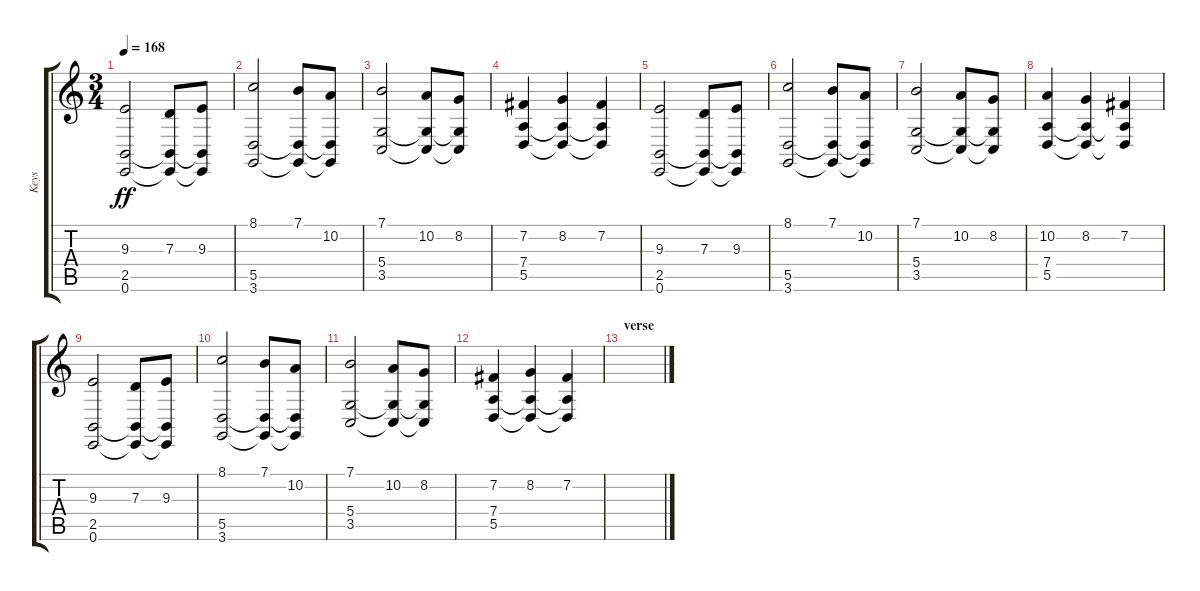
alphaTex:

\track ("Keys" "Keys") {instrument synthstrings1}
\staff {score tabs}
\tuning (E4 B3 G3 D3 A2 E2) {hide}
\ts (3 4)
\tempo 168
\clef g2
\ks c
(9.3 2.5 0.6).2{dy ff} (7.3 2.5{t} 0.6{t}).8 (9.3 2.5{t} 0.6{t}).8 |
(8.1 5.5 3.6).2 (7.1 5.5{t} 3.6{t}).8 (10.2 5.5{t} 3.6{t}).8 |
(7.1 5.4 3.5).2 (10.2 5.4{t} 3.5{t}).8 (8.2 5.4{t} 3.5{t}).8 |
(7.2 7.4 5.5).4 (8.2 7.4{t} 5.5{t}).4 (7.2 7.4{t} 5.5{t}).4 |
(9.3 2.5 0.6).2 (7.3 2.5{t} 0.6{t}).8 (9.3 2.5{t} 0.6{t}).8 |
(8.1 5.5 3.6).2 (7.1 5.5{t} 3.6{t}).8 (10.2 5.5{t} 3.6{t}).8 |
(7.1 5.4 3.5).2 (10.2 5.4{t} 3.5{t}).8 (8.2 5.4{t} 3.5{t}).8 |
(10.2 7.4 5.5).4 (8.2 7.4{t} 5.5{t}).4 (7.2 7.4{t} 5.5{t}).4 |
(9.3 2.5 0.6).2 (7.3 2.5{t} 0.6{t}).8 (9.3 2.5{t} 0.6{t}).8 |
(8.1 5.5 3.6).2 (7.1 5.5{t} 3.6{t}).8 (10.2 5.5{t} 3.6{t}).8 |
(7.1 5.4 3.5).2 (10.2 5.4{t} 3.5{t}).8 (8.2 5.4{t} 3.5{t}).8 |
(7.2 7.4 5.5).4 (8.2 7.4{t} 5.5{t}).4 (7.2 7.4{t} 5.5{t}).4 |
\section ("" "verse")
